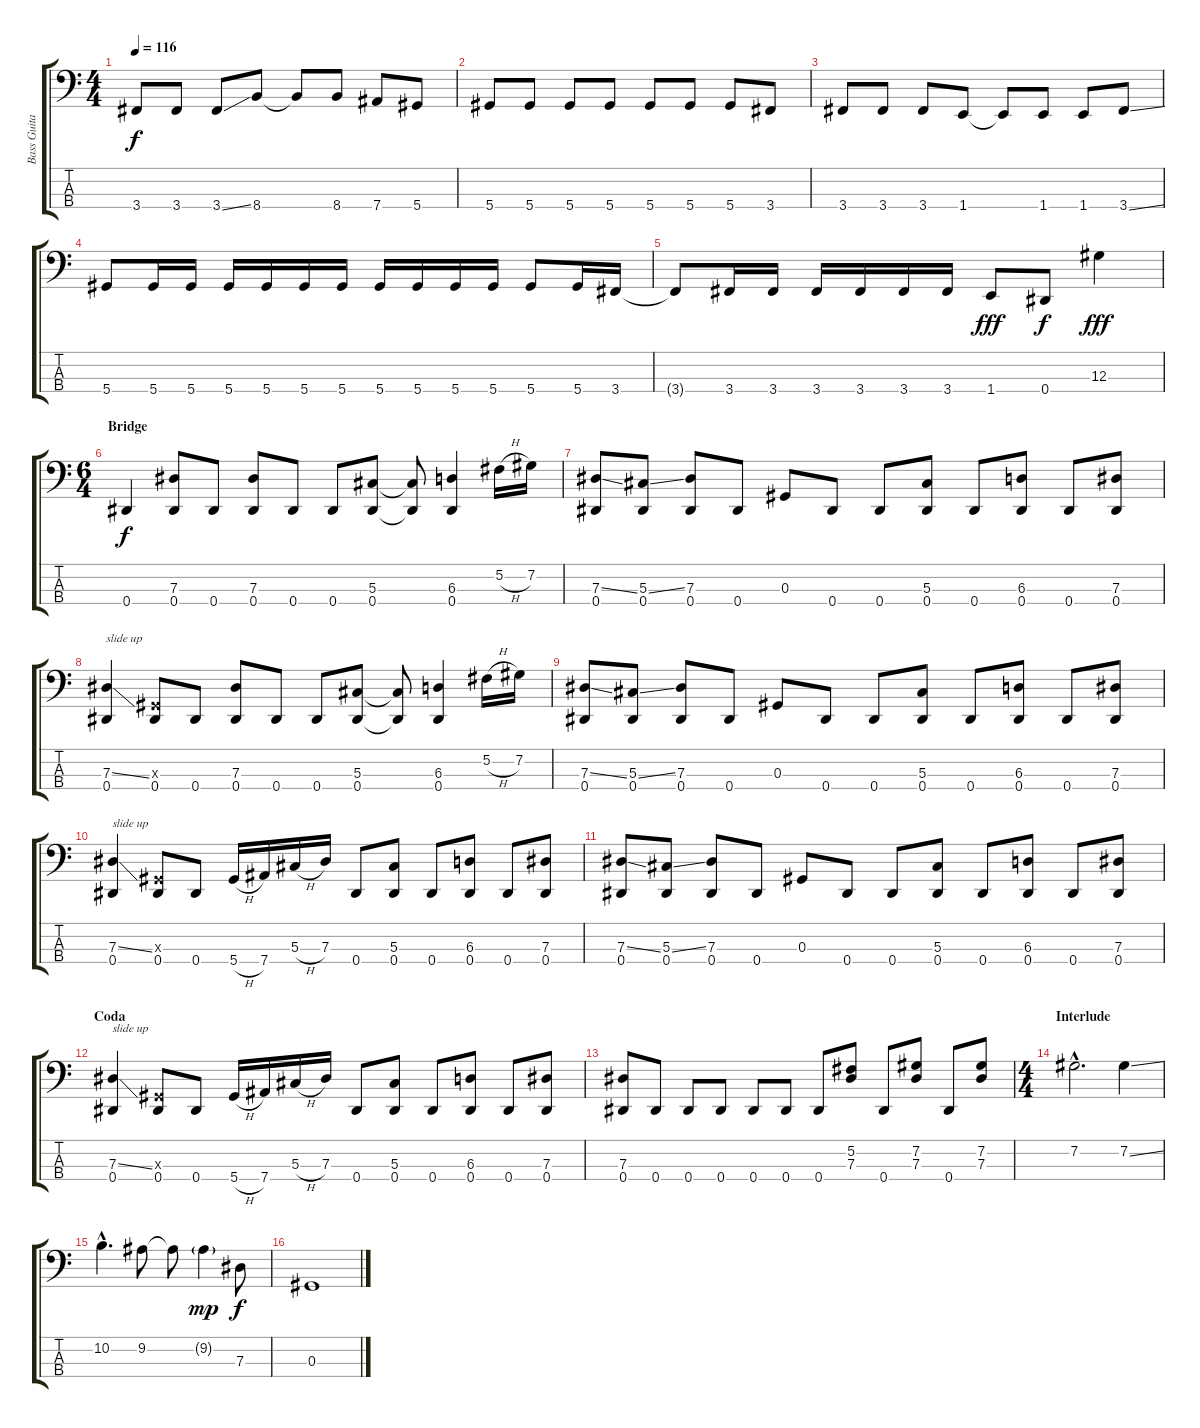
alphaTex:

\track ("Bass Guitar" "Bass Guita") {instrument electricbasspick}
\staff {score tabs}
\tuning (Gb2 Db2 Ab1 Eb1) {hide}
\ts (4 4)
\tempo 116
\clef f4
\ks c
3.4.8{dy f} 3.4.8 3.4{ss}.8 8.4.8 8.4{t}.8 8.4.8 7.4.8 5.4.8 |
5.4.8 5.4.8 5.4.8 5.4.8 5.4.8 5.4.8 5.4.8 3.4.8 |
3.4.8 3.4.8 3.4.8 1.4.8 1.4{t}.8 1.4.8 1.4.8 3.4{ss}.8 |
5.4.8 5.4.16 5.4.16 5.4.16 5.4.16 5.4.16 5.4.16 5.4.16 5.4.16 5.4.16 5.4.16 5.4.8 5.4.16 3.4.16 |
3.4{t}.8 3.4.16 3.4.16 3.4.16 3.4.16 3.4.16 3.4.16 1.4.8{dy fff} 0.4.8{dy f} 12.3.4{dy fff} |
\ts (6 4)
\section ("" "Bridge")
0.4.4{dy f} (7.3 0.4).8 0.4.8 (7.3 0.4).8 0.4.8 0.4.8 (5.3 0.4).8 (5.3{t} 0.4{t}).8 (6.3 0.4).4 5.2{h}.16 7.2.16 |
(7.3{ss} 0.4).8 (5.3{ss} 0.4).8 (7.3 0.4).8 0.4.8 0.3.8 0.4.8 0.4.8 (5.3 0.4).8 0.4.8 (6.3 0.4).8 0.4.8 (7.3 0.4).8 |
(7.3{ss} 0.4).4{txt "slide up "} (0.3{x} 0.4).8 0.4.8 (7.3 0.4).8 0.4.8 0.4.8 (5.3 0.4).8 (5.3{t} 0.4{t}).8 (6.3 0.4).4 5.2{h}.16 7.2.16 |
(7.3{ss} 0.4).8 (5.3{ss} 0.4).8 (7.3 0.4).8 0.4.8 0.3.8 0.4.8 0.4.8 (5.3 0.4).8 0.4.8 (6.3 0.4).8 0.4.8 (7.3 0.4).8 |
(7.3{ss} 0.4).4{txt "slide up "} (0.3{x} 0.4).8 0.4.8 5.4{h}.16 7.4.16 5.3{h}.16 7.3.16 0.4.8 (5.3 0.4).8 0.4.8 (6.3 0.4).8 0.4.8 (7.3 0.4).8 |
(7.3{ss} 0.4).8 (5.3{ss} 0.4).8 (7.3 0.4).8 0.4.8 0.3.8 0.4.8 0.4.8 (5.3 0.4).8 0.4.8 (6.3 0.4).8 0.4.8 (7.3 0.4).8 |
\section ("" "Coda")
(7.3{ss} 0.4).4{txt "slide up "} (0.3{x} 0.4).8 0.4.8 5.4{h}.16 7.4.16 5.3{h}.16 7.3.16 0.4.8 (5.3 0.4).8 0.4.8 (6.3 0.4).8 0.4.8 (7.3 0.4).8 |
(7.3 0.4).8 0.4.8 0.4.8 0.4.8 0.4.8 0.4.8 0.4.8 (5.2 7.3).8 0.4.8 (7.2 7.3).8 0.4.8 (7.2 7.3).8 |
\ts (4 4)
\section ("" "Interlude")
7.2{hac}.2{d} 7.2{ss}.4 |
10.2{hac}.4{d} 9.2.8 9.2{t}.8 9.2{g}.4{dy mp} 7.3.8{dy f} |
0.3.1
